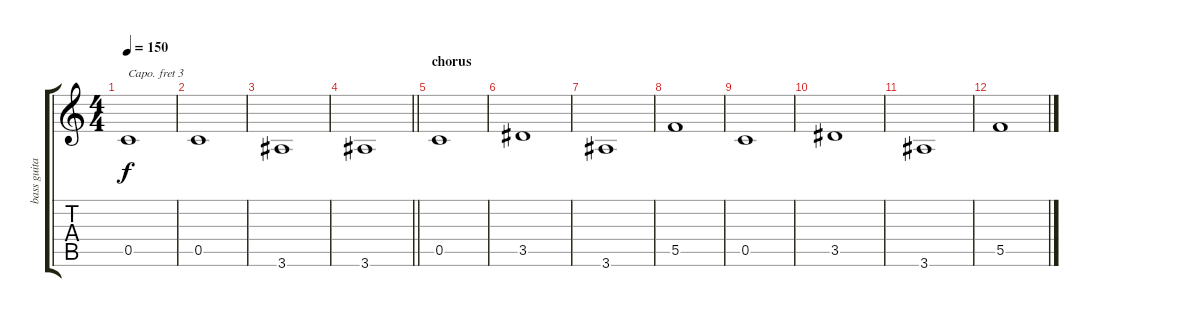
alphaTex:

\track ("bass guitar" "bass guita") {instrument electricbassfinger}
\staff {score tabs}
\capo 3
\tuning (E4 B3 G3 D3 A2 E2) {hide}
\ts (4 4)
\tempo 150
\clef g2
\ks c
0.5.1{dy f} |
0.5.1 |
3.6.1 |
\barLineRight lightlight
3.6.1 |
\section ("" "chorus")
0.5.1 |
3.5.1 |
3.6.1 |
5.5.1 |
0.5.1 |
3.5.1 |
3.6.1 |
5.5.1
